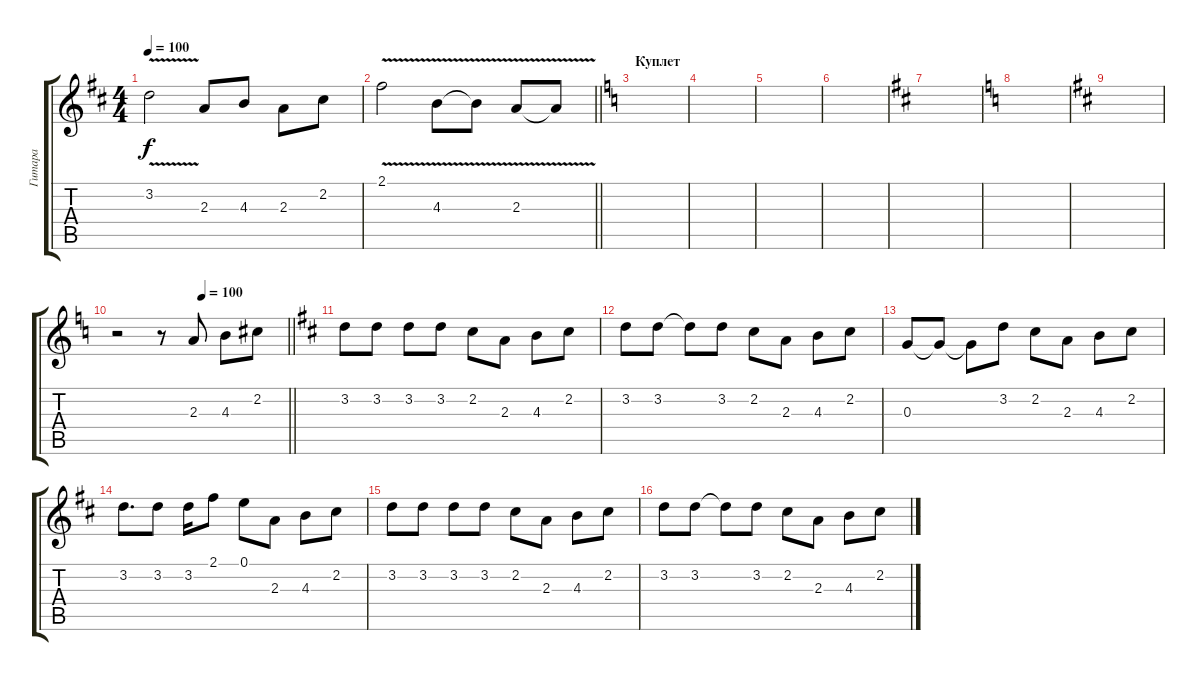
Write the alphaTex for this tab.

\track ("Гитара" "Гитара") {instrument distortionguitar}
\staff {score tabs}
\tuning (E4 B3 G3 D3 A2 E2) {hide}
\ts (4 4)
\tempo 100
\clef g2
\ks d
3.2{v}.2{dy f} 2.3.8 4.3.8 2.3.8 2.2.8 |
\barLineRight lightlight
2.1{v}.2 4.3{v}.8 4.3{t}.8 2.3{v}.8 2.3{t}.8 |
\section ("" "Куплет")
\ks c
|
|
|
|
\ks d
|
\ks c
|
\ks d
|
\tempo (100 0.5)
\barLineRight lightlight
\ks c
r.2{instrument acousticguitarsteel} r.8 2.3.8 4.3.8 2.2.8 |
\section ("" "")
\ks d
3.2.8 3.2.8 3.2.8 3.2.8 2.2.8 2.3.8 4.3.8 2.2.8 |
3.2.8 3.2.8 3.2{t}.8 3.2.8 2.2.8 2.3.8 4.3.8 2.2.8 |
0.3.8 0.3{t}.8 0.3{t}.8 3.2.8 2.2.8 2.3.8 4.3.8 2.2.8 |
3.2.8{d} 3.2.8 3.2.16 2.1.8 0.1.8 2.3.8 4.3.8 2.2.8 |
3.2.8 3.2.8 3.2.8 3.2.8 2.2.8 2.3.8 4.3.8 2.2.8 |
3.2.8 3.2.8 3.2{t}.8 3.2.8 2.2.8 2.3.8 4.3.8 2.2.8
